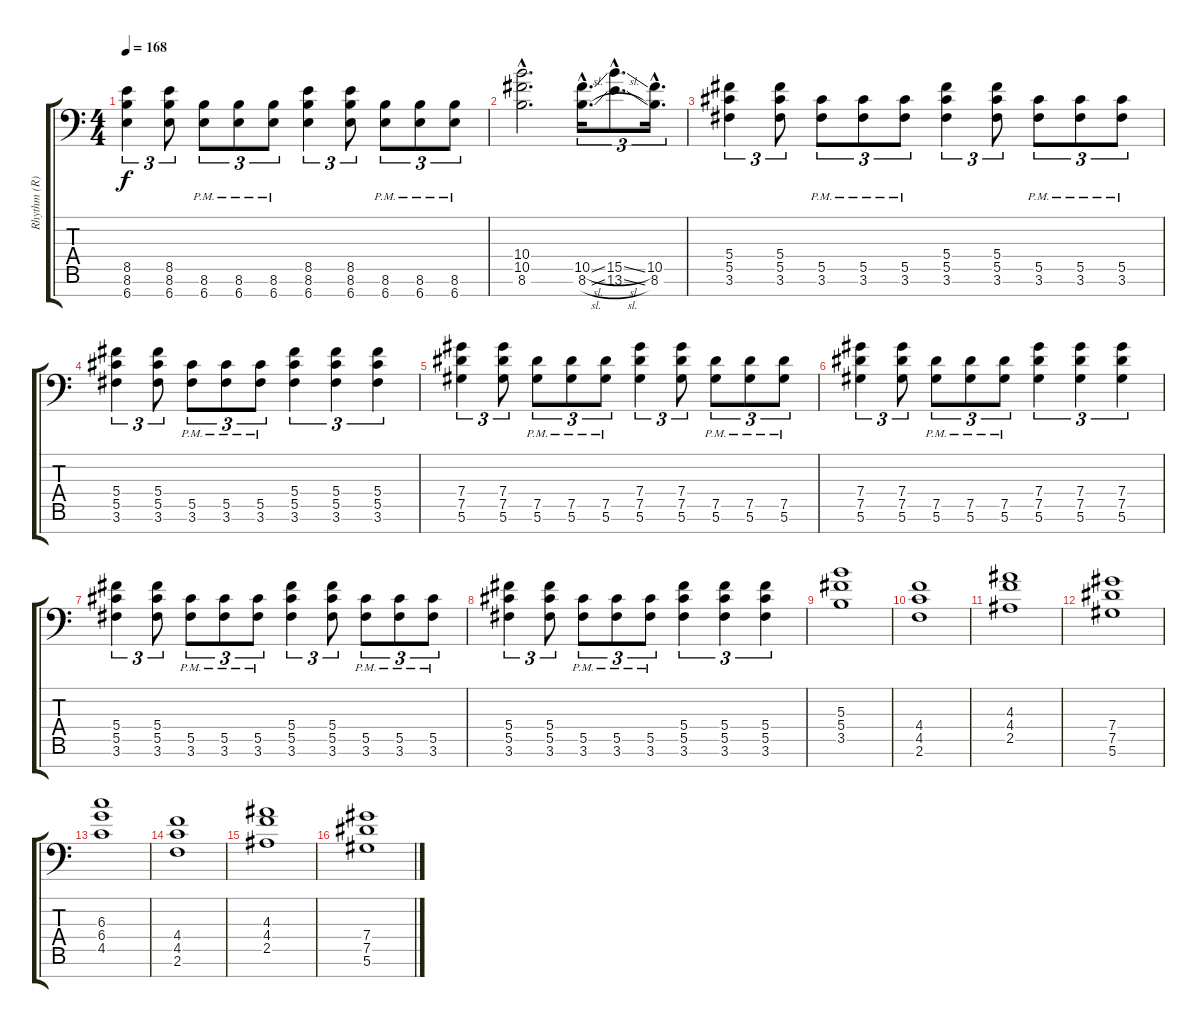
\track ("Rhythm (R)" "Rhythm (R)") {instrument distortionguitar}
\staff {score tabs}
\tuning (Eb4 Bb3 Gb3 Db3 Ab2 Eb2 Bb1) {hide}
\ts (4 4)
\tempo 168
\clef f4
\ks c
(8.5 8.6 6.7).4{tu (3 2) dy f} (8.5 8.6 6.7).8{tu (3 2)} (8.6{pm} 6.7{pm}).8{tu (3 2)} (8.6{pm} 6.7{pm}).8{tu (3 2)} (8.6{pm} 6.7{pm}).8{tu (3 2)} (8.5 8.6 6.7).4{tu (3 2)} (8.5 8.6 6.7).8{tu (3 2)} (8.6{pm} 6.7{pm}).8{tu (3 2)} (8.6{pm} 6.7{pm}).8{tu (3 2)} (8.6{pm} 6.7{pm}).8{tu (3 2)} |
(10.4{hac} 10.5{hac} 8.6{hac}).2{d} (10.5{sl hac} 8.6{sl hac}).16{d tu (3 2)} (15.5{sl hac} 13.6{sl hac}).8{d tu (3 2)} (10.5{hac} 8.6{hac}).16{d tu (3 2)} |
(5.4 5.5 3.6).4{tu (3 2)} (5.4 5.5 3.6).8{tu (3 2)} (5.5{pm} 3.6{pm}).8{tu (3 2)} (5.5{pm} 3.6{pm}).8{tu (3 2)} (5.5{pm} 3.6{pm}).8{tu (3 2)} (5.4 5.5 3.6).4{tu (3 2)} (5.4 5.5 3.6).8{tu (3 2)} (5.5{pm} 3.6{pm}).8{tu (3 2)} (5.5{pm} 3.6{pm}).8{tu (3 2)} (5.5{pm} 3.6{pm}).8{tu (3 2)} |
(5.4 5.5 3.6).4{tu (3 2)} (5.4 5.5 3.6).8{tu (3 2)} (5.5{pm} 3.6{pm}).8{tu (3 2)} (5.5{pm} 3.6{pm}).8{tu (3 2)} (5.5{pm} 3.6{pm}).8{tu (3 2)} (5.4 5.5 3.6).4{tu (3 2)} (5.4 5.5 3.6).4{tu (3 2)} (5.4 5.5 3.6).4{tu (3 2)} |
(7.4 7.5 5.6).4{tu (3 2)} (7.4 7.5 5.6).8{tu (3 2)} (7.5{pm} 5.6{pm}).8{tu (3 2)} (7.5{pm} 5.6{pm}).8{tu (3 2)} (7.5{pm} 5.6{pm}).8{tu (3 2)} (7.4 7.5 5.6).4{tu (3 2)} (7.4 7.5 5.6).8{tu (3 2)} (7.5{pm} 5.6{pm}).8{tu (3 2)} (7.5{pm} 5.6{pm}).8{tu (3 2)} (7.5{pm} 5.6{pm}).8{tu (3 2)} |
(7.4 7.5 5.6).4{tu (3 2)} (7.4 7.5 5.6).8{tu (3 2)} (7.5{pm} 5.6{pm}).8{tu (3 2)} (7.5{pm} 5.6{pm}).8{tu (3 2)} (7.5{pm} 5.6{pm}).8{tu (3 2)} (7.4 7.5 5.6).4{tu (3 2)} (7.4 7.5 5.6).4{tu (3 2)} (7.4 7.5 5.6).4{tu (3 2)} |
(5.4 5.5 3.6).4{tu (3 2)} (5.4 5.5 3.6).8{tu (3 2)} (5.5{pm} 3.6{pm}).8{tu (3 2)} (5.5{pm} 3.6{pm}).8{tu (3 2)} (5.5{pm} 3.6{pm}).8{tu (3 2)} (5.4 5.5 3.6).4{tu (3 2)} (5.4 5.5 3.6).8{tu (3 2)} (5.5{pm} 3.6{pm}).8{tu (3 2)} (5.5{pm} 3.6{pm}).8{tu (3 2)} (5.5{pm} 3.6{pm}).8{tu (3 2)} |
(5.4 5.5 3.6).4{tu (3 2)} (5.4 5.5 3.6).8{tu (3 2)} (5.5{pm} 3.6{pm}).8{tu (3 2)} (5.5{pm} 3.6{pm}).8{tu (3 2)} (5.5{pm} 3.6{pm}).8{tu (3 2)} (5.4 5.5 3.6).4{tu (3 2)} (5.4 5.5 3.6).4{tu (3 2)} (5.4 5.5 3.6).4{tu (3 2)} |
(5.3 5.4 3.5).1 |
(4.4 4.5 2.6).1 |
(4.3 4.4 2.5).1 |
(7.4 7.5 5.6).1 |
(6.3 6.4 4.5).1 |
(4.4 4.5 2.6).1 |
(4.3 4.4 2.5).1 |
(7.4 7.5 5.6).1
